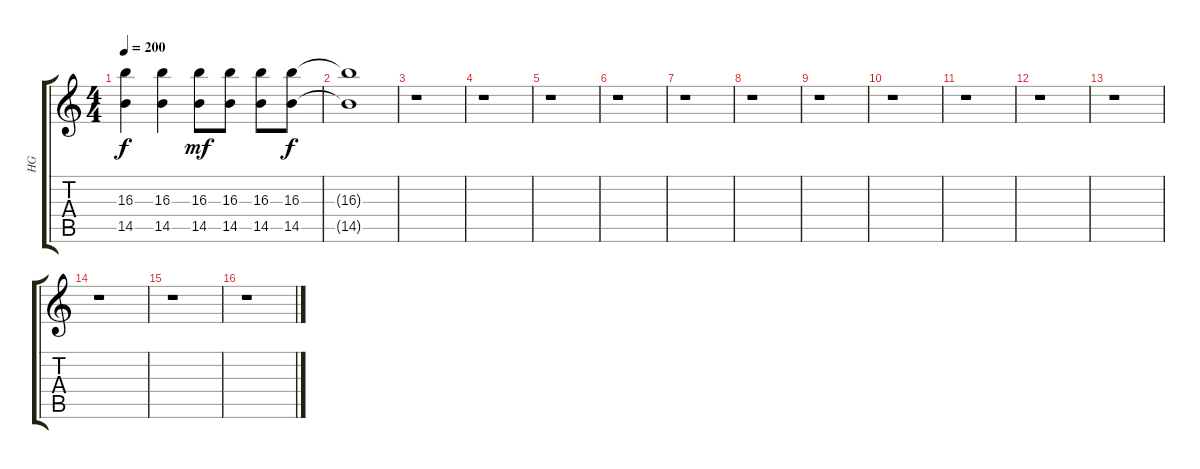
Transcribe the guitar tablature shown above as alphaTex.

\track ("HG" "HG") {instrument overdrivenguitar}
\staff {score tabs}
\tuning (E4 B3 G3 D3 A2 E2) {hide}
\ts (4 4)
\tempo 200
\clef g2
\ks c
(16.3 14.5).4{dy f} (16.3 14.5).4 (16.3 14.5).8{dy mf} (16.3 14.5).8 (16.3 14.5).8 (16.3 14.5).8{dy f} |
(16.3{t} 14.5{t}).1 |
r.1 |
r.1 |
r.1 |
r.1 |
r.1 |
r.1 |
r.1 |
r.1 |
r.1 |
r.1 |
r.1 |
r.1 |
r.1 |
r.1
